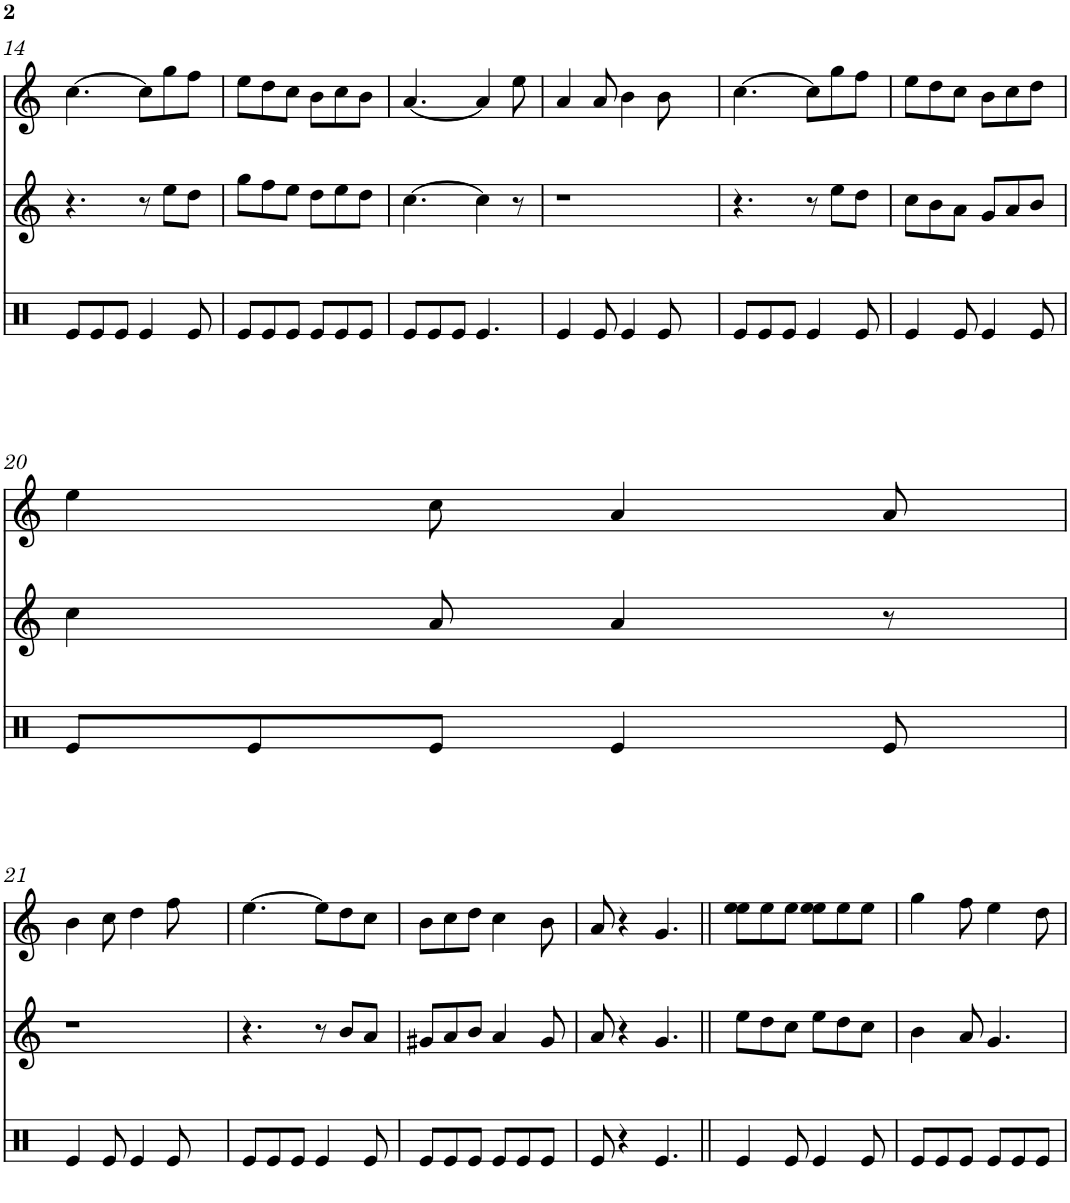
**kern	**kern	**kern
*part3	*part2	*part1
*staff3	*staff2	*staff1
*I"Timbal	*I"Gralla 2	*I"Gralla 1
!!LO:PB:g=z
*clefX	*clefG2	*clefG2
*k[]	*k[]	*k[]
*M6/8	*M6/8	*M6/8
=14	=14	=14
8e/L	4.r	[4.cc\
8e/	.	.
8e/J	.	.
4e/	8r	8cc\L]
.	8ee\L	8gg\
8e/	8dd\J	8ff\J
=15	=15	=15
8e/L	8gg\L	8ee\L
8e/	8ff\	8dd\
8e/J	8ee\J	8cc\J
8e/L	8dd\L	8b\L
8e/	8ee\	8cc\
8e/J	8dd\J	8b\J
=16	=16	=16
8e/L	[4.cc\	[4.a/
8e/	.	.
8e/J	.	.
4.e/	4cc\]	4a/]
.	8r	8ee\
=17	=17	=17
4e/	2.r	4a/
8e/	.	8a/
4e/	.	4b\
8e/	.	8b\
4ryy	4ryy	4ryy
=18	=18	=18
8e/L	4.r	[4.cc\
8e/	.	.
8e/J	.	.
4e/	8r	8cc\L]
.	8ee\L	8gg\
8e/	8dd\J	8ff\J
=19	=19	=19
4e/	8cc\L	8ee\L
.	8b\	8dd\
8e/	8a\J	8cc\J
4e/	8g/L	8b\L
.	8a/	8cc\
8e/	8b/J	8dd\J
!!LO:LB:g=z
=20	=20	=20
8e/L	4cc\	4ee\
8e/	.	.
8e/J	8a/	8cc\
4e/	4a/	4a/
8e/	8r	8a/
!!LO:LB:g=z
=21	=21	=21
4e/	2.r	4b\
8e/	.	8cc\
4e/	.	4dd\
8e/	.	8ff\
4ryy	4ryy	4ryy
=22	=22	=22
8e/L	4.r	[4.ee\
8e/	.	.
8e/J	.	.
4e/	8r	8ee\L]
.	8b/L	8dd\
8e/	8a/J	8cc\J
=23	=23	=23
8e/L	8g#X/L	8b\L
8e/	8a/	8cc\
8e/J	8b/J	8dd\J
8e/L	4a/	4cc\
8e/	.	.
8e/J	8g#/	8b\
=24	=24	=24
8e/	8a/	8a/
4r	4r	4r
4.e/	4.g/	4.g/
=25||	=25||	=25||
4e/	8ee\L	8ee\ 8ee\L
.	8dd\	8ee\
8e/	8cc\J	8ee\J
4e/	8ee\L	8ee\ 8ee\L
.	8dd\	8ee\
8e/	8cc\J	8ee\J
=26	=26	=26
8e/L	4b\	4gg\
8e/	.	.
8e/J	8a/	8ff\
8e/L	4.g/	4ee\
8e/	.	.
8e/J	.	8dd\
=	=	=
*-	*-	*-
